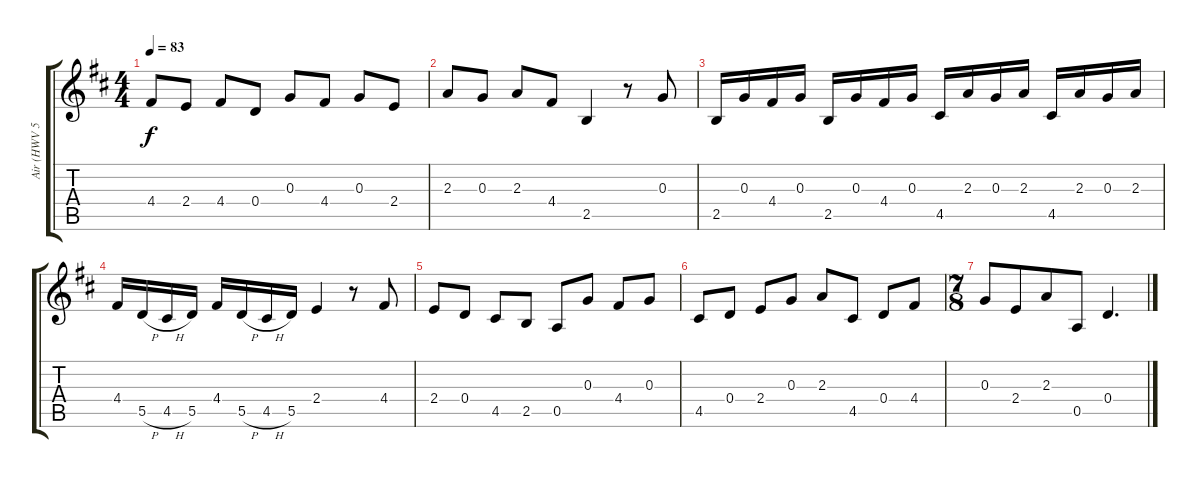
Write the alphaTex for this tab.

\track ("Air (HWV 537) - Guitar 2" "Air (HWV 5") {instrument acousticguitarnylon}
\staff {score tabs}
\tuning (E4 B3 G3 D3 A2 E2) {hide}
\ts (4 4)
\tempo 83
\clef g2
\ks d
4.4.8{dy f} 2.4.8 4.4.8 0.4.8 0.3.8 4.4.8 0.3.8 2.4.8 |
2.3.8 0.3.8 2.3.8 4.4.8 2.5.4 r.8 0.3.8 |
2.5.16 0.3.16 4.4.16 0.3.16 2.5.16 0.3.16 4.4.16 0.3.16 4.5.16 2.3.16 0.3.16 2.3.16 4.5.16 2.3.16 0.3.16 2.3.16 |
4.4.16 5.5{h}.16 4.5{h}.16 5.5.16 4.4.16 5.5{h}.16 4.5{h}.16 5.5.16 2.4.4 r.8 4.4.8 |
2.4.8 0.4.8 4.5.8 2.5.8 0.5.8 0.3.8 4.4.8 0.3.8 |
4.5.8 0.4.8 2.4.8 0.3.8 2.3.8 4.5.8 0.4.8 4.4.8 |
\ts (7 8)
0.3.8 2.4.8 2.3.8 0.5.8 0.4.4{d}
